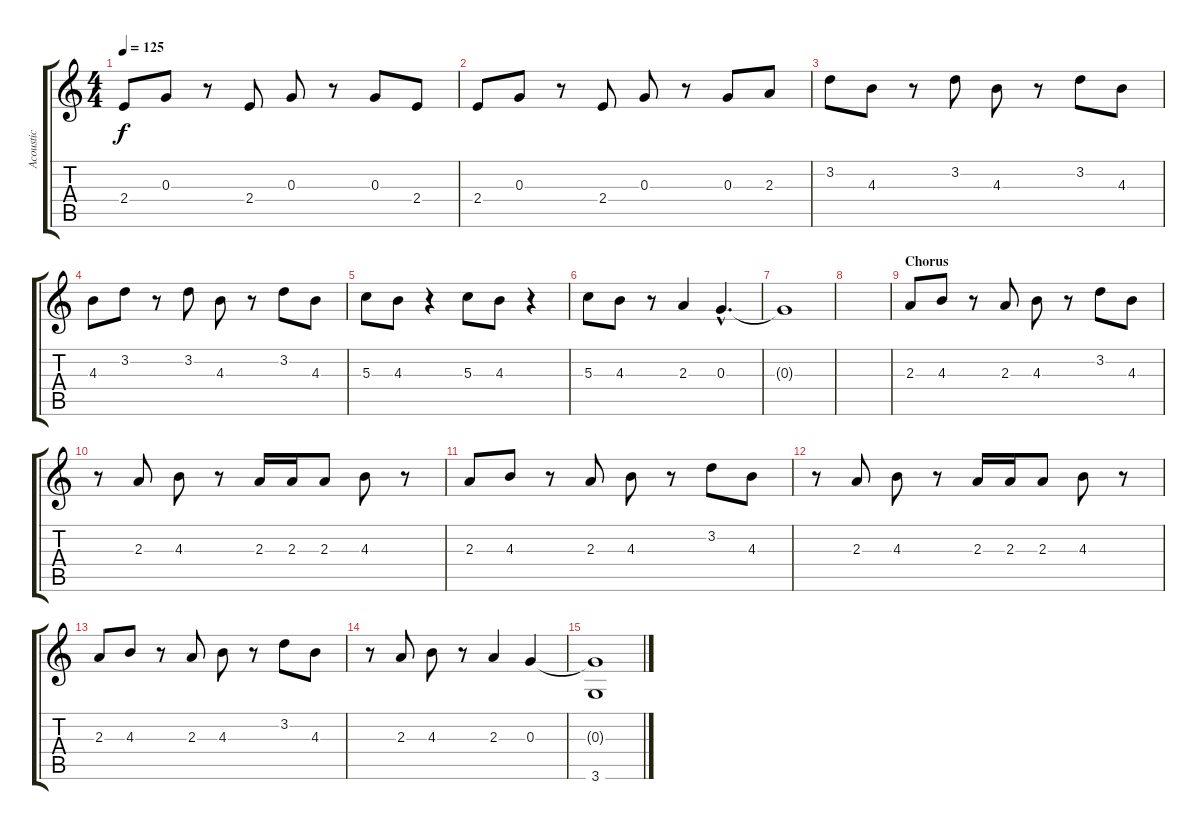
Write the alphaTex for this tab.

\track ("Acoustic" "Acoustic") {instrument acousticguitarnylon}
\staff {score tabs}
\tuning (E4 B3 G3 D3 A2 E2) {hide}
\ts (4 4)
\tempo 125
\clef g2
\ks c
2.4.8{dy f} 0.3.8 r.8 2.4.8 0.3.8 r.8 0.3.8 2.4.8 |
2.4.8 0.3.8 r.8 2.4.8 0.3.8 r.8 0.3.8 2.3.8 |
3.2.8 4.3.8 r.8 3.2.8 4.3.8 r.8 3.2.8 4.3.8 |
4.3.8 3.2.8 r.8 3.2.8 4.3.8 r.8 3.2.8 4.3.8 |
5.3.8 4.3.8 r.4 5.3.8 4.3.8 r.4 |
5.3.8 4.3.8 r.8 2.3.4 0.3{hac}.4{d} |
0.3{t}.1 |
|
\section ("" "Chorus")
2.3.8 4.3.8 r.8 2.3.8 4.3.8 r.8 3.2.8 4.3.8 |
r.8 2.3.8 4.3.8 r.8 2.3.16 2.3.16 2.3.8 4.3.8 r.8 |
2.3.8 4.3.8 r.8 2.3.8 4.3.8 r.8 3.2.8 4.3.8 |
r.8 2.3.8 4.3.8 r.8 2.3.16 2.3.16 2.3.8 4.3.8 r.8 |
2.3.8 4.3.8 r.8 2.3.8 4.3.8 r.8 3.2.8 4.3.8 |
r.8 2.3.8 4.3.8 r.8 2.3.4 0.3.4 |
(0.3{t} 3.6).1
